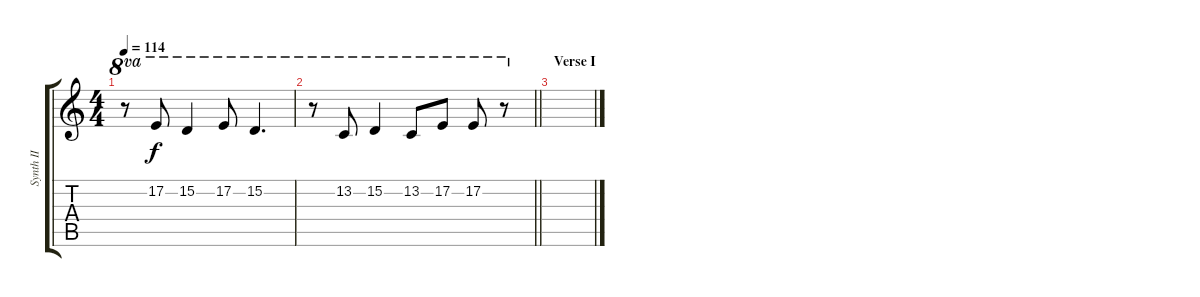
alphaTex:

\track ("Synth II" "Synth II") {instrument vibraphone}
\staff {score tabs}
\tuning (E4 B3 G3 D3 A2 E2) {hide}
\ts (4 4)
\tempo 114
\clef g2
\ks c
r.8{ot 8va dy f} 17.2.8{ot 8va} 15.2.4{ot 8va} 17.2.8{ot 8va} 15.2.4{d ot 8va} |
\barLineRight lightlight
r.8{ot 8va} 13.2.8{ot 8va} 15.2.4{ot 8va} 13.2.8{ot 8va} 17.2.8{ot 8va} 17.2.8{ot 8va} r.8{ot 8va} |
\section ("" "Verse I")
